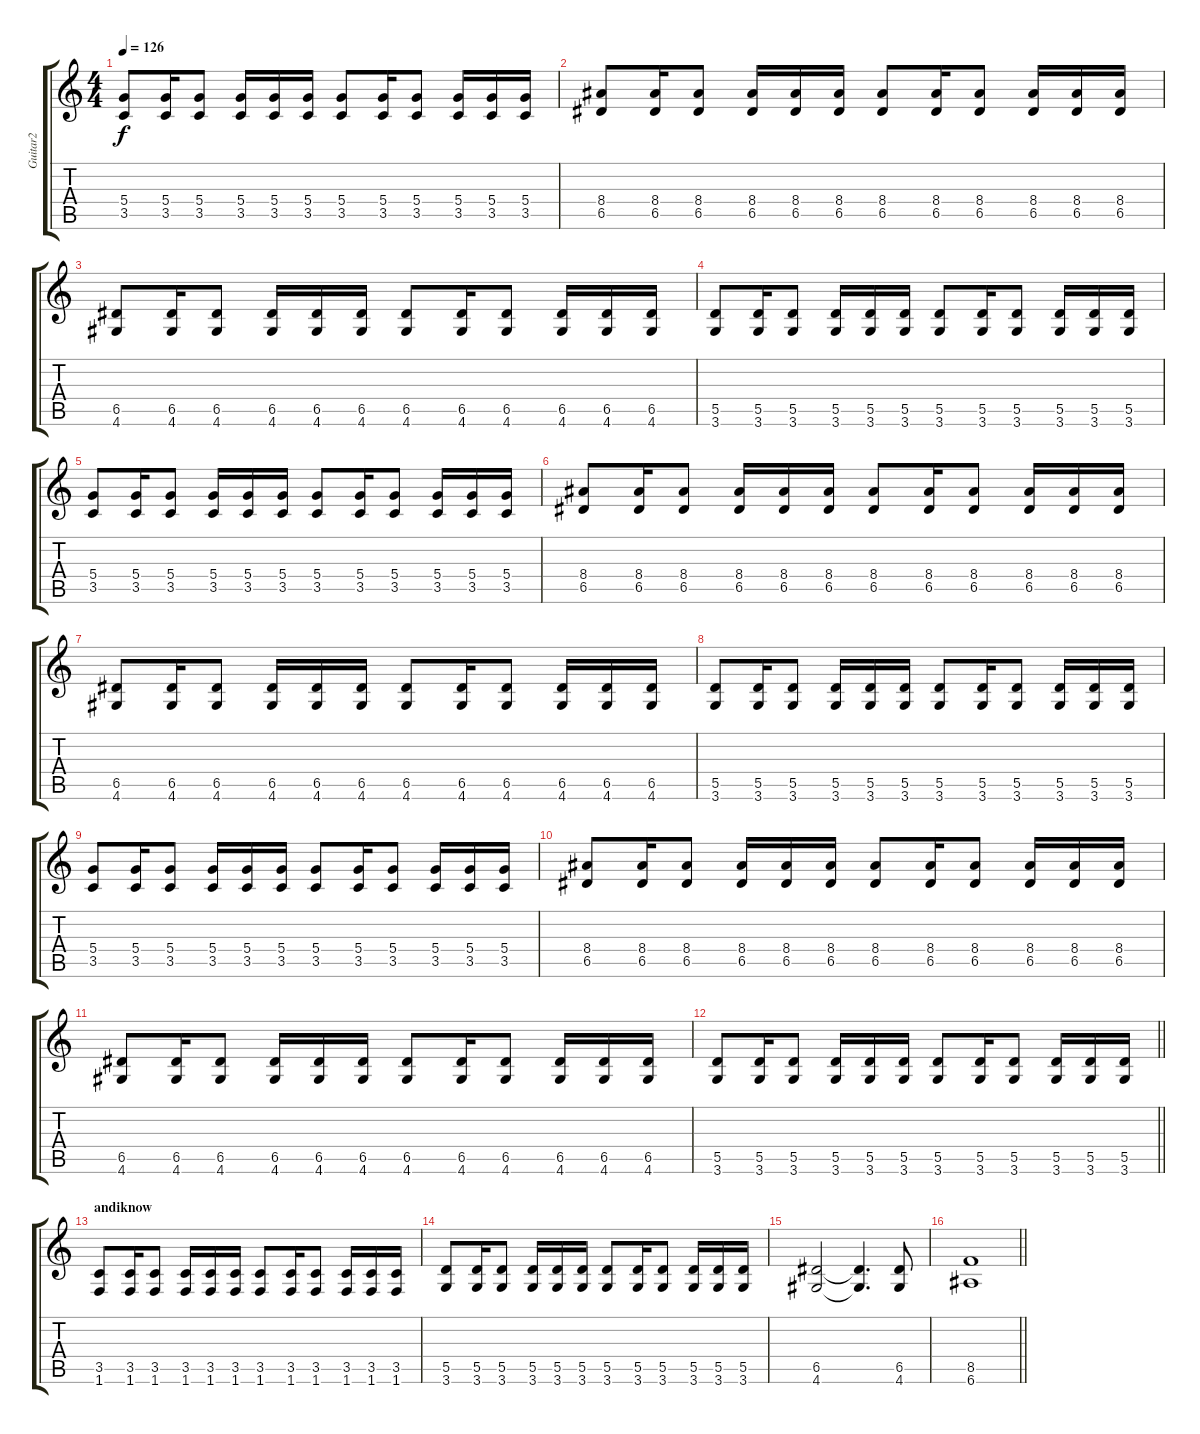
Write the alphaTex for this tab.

\track ("Guitar2" "Guitar2") {instrument overdrivenguitar}
\staff {score tabs}
\tuning (E4 B3 G3 D3 A2 E2) {hide}
\ts (4 4)
\tempo 126
\clef g2
\ks c
(5.4 3.5).8{dy f} (5.4 3.5).16 (5.4 3.5).8 (5.4 3.5).16 (5.4 3.5).16 (5.4 3.5).16 (5.4 3.5).8 (5.4 3.5).16 (5.4 3.5).8 (5.4 3.5).16 (5.4 3.5).16 (5.4 3.5).16 |
(8.4 6.5).8 (8.4 6.5).16 (8.4 6.5).8 (8.4 6.5).16 (8.4 6.5).16 (8.4 6.5).16 (8.4 6.5).8 (8.4 6.5).16 (8.4 6.5).8 (8.4 6.5).16 (8.4 6.5).16 (8.4 6.5).16 |
(6.5 4.6).8 (6.5 4.6).16 (6.5 4.6).8 (6.5 4.6).16 (6.5 4.6).16 (6.5 4.6).16 (6.5 4.6).8 (6.5 4.6).16 (6.5 4.6).8 (6.5 4.6).16 (6.5 4.6).16 (6.5 4.6).16 |
(5.5 3.6).8 (5.5 3.6).16 (5.5 3.6).8 (5.5 3.6).16 (5.5 3.6).16 (5.5 3.6).16 (5.5 3.6).8 (5.5 3.6).16 (5.5 3.6).8 (5.5 3.6).16 (5.5 3.6).16 (5.5 3.6).16 |
(5.4 3.5).8 (5.4 3.5).16 (5.4 3.5).8 (5.4 3.5).16 (5.4 3.5).16 (5.4 3.5).16 (5.4 3.5).8 (5.4 3.5).16 (5.4 3.5).8 (5.4 3.5).16 (5.4 3.5).16 (5.4 3.5).16 |
(8.4 6.5).8 (8.4 6.5).16 (8.4 6.5).8 (8.4 6.5).16 (8.4 6.5).16 (8.4 6.5).16 (8.4 6.5).8 (8.4 6.5).16 (8.4 6.5).8 (8.4 6.5).16 (8.4 6.5).16 (8.4 6.5).16 |
(6.5 4.6).8 (6.5 4.6).16 (6.5 4.6).8 (6.5 4.6).16 (6.5 4.6).16 (6.5 4.6).16 (6.5 4.6).8 (6.5 4.6).16 (6.5 4.6).8 (6.5 4.6).16 (6.5 4.6).16 (6.5 4.6).16 |
(5.5 3.6).8 (5.5 3.6).16 (5.5 3.6).8 (5.5 3.6).16 (5.5 3.6).16 (5.5 3.6).16 (5.5 3.6).8 (5.5 3.6).16 (5.5 3.6).8 (5.5 3.6).16 (5.5 3.6).16 (5.5 3.6).16 |
(5.4 3.5).8 (5.4 3.5).16 (5.4 3.5).8 (5.4 3.5).16 (5.4 3.5).16 (5.4 3.5).16 (5.4 3.5).8 (5.4 3.5).16 (5.4 3.5).8 (5.4 3.5).16 (5.4 3.5).16 (5.4 3.5).16 |
(8.4 6.5).8 (8.4 6.5).16 (8.4 6.5).8 (8.4 6.5).16 (8.4 6.5).16 (8.4 6.5).16 (8.4 6.5).8 (8.4 6.5).16 (8.4 6.5).8 (8.4 6.5).16 (8.4 6.5).16 (8.4 6.5).16 |
(6.5 4.6).8 (6.5 4.6).16 (6.5 4.6).8 (6.5 4.6).16 (6.5 4.6).16 (6.5 4.6).16 (6.5 4.6).8 (6.5 4.6).16 (6.5 4.6).8 (6.5 4.6).16 (6.5 4.6).16 (6.5 4.6).16 |
\barLineRight lightlight
(5.5 3.6).8 (5.5 3.6).16 (5.5 3.6).8 (5.5 3.6).16 (5.5 3.6).16 (5.5 3.6).16 (5.5 3.6).8 (5.5 3.6).16 (5.5 3.6).8 (5.5 3.6).16 (5.5 3.6).16 (5.5 3.6).16 |
\section ("" "andiknow")
(3.5 1.6).8 (3.5 1.6).16 (3.5 1.6).8 (3.5 1.6).16 (3.5 1.6).16 (3.5 1.6).16 (3.5 1.6).8 (3.5 1.6).16 (3.5 1.6).8 (3.5 1.6).16 (3.5 1.6).16 (3.5 1.6).16 |
(5.5 3.6).8 (5.5 3.6).16 (5.5 3.6).8 (5.5 3.6).16 (5.5 3.6).16 (5.5 3.6).16 (5.5 3.6).8 (5.5 3.6).16 (5.5 3.6).8 (5.5 3.6).16 (5.5 3.6).16 (5.5 3.6).16 |
(6.5 4.6).2 (6.5{t} 4.6{t}).4{d} (6.5 4.6).8 |
\barLineRight lightlight
(8.5 6.6).1
